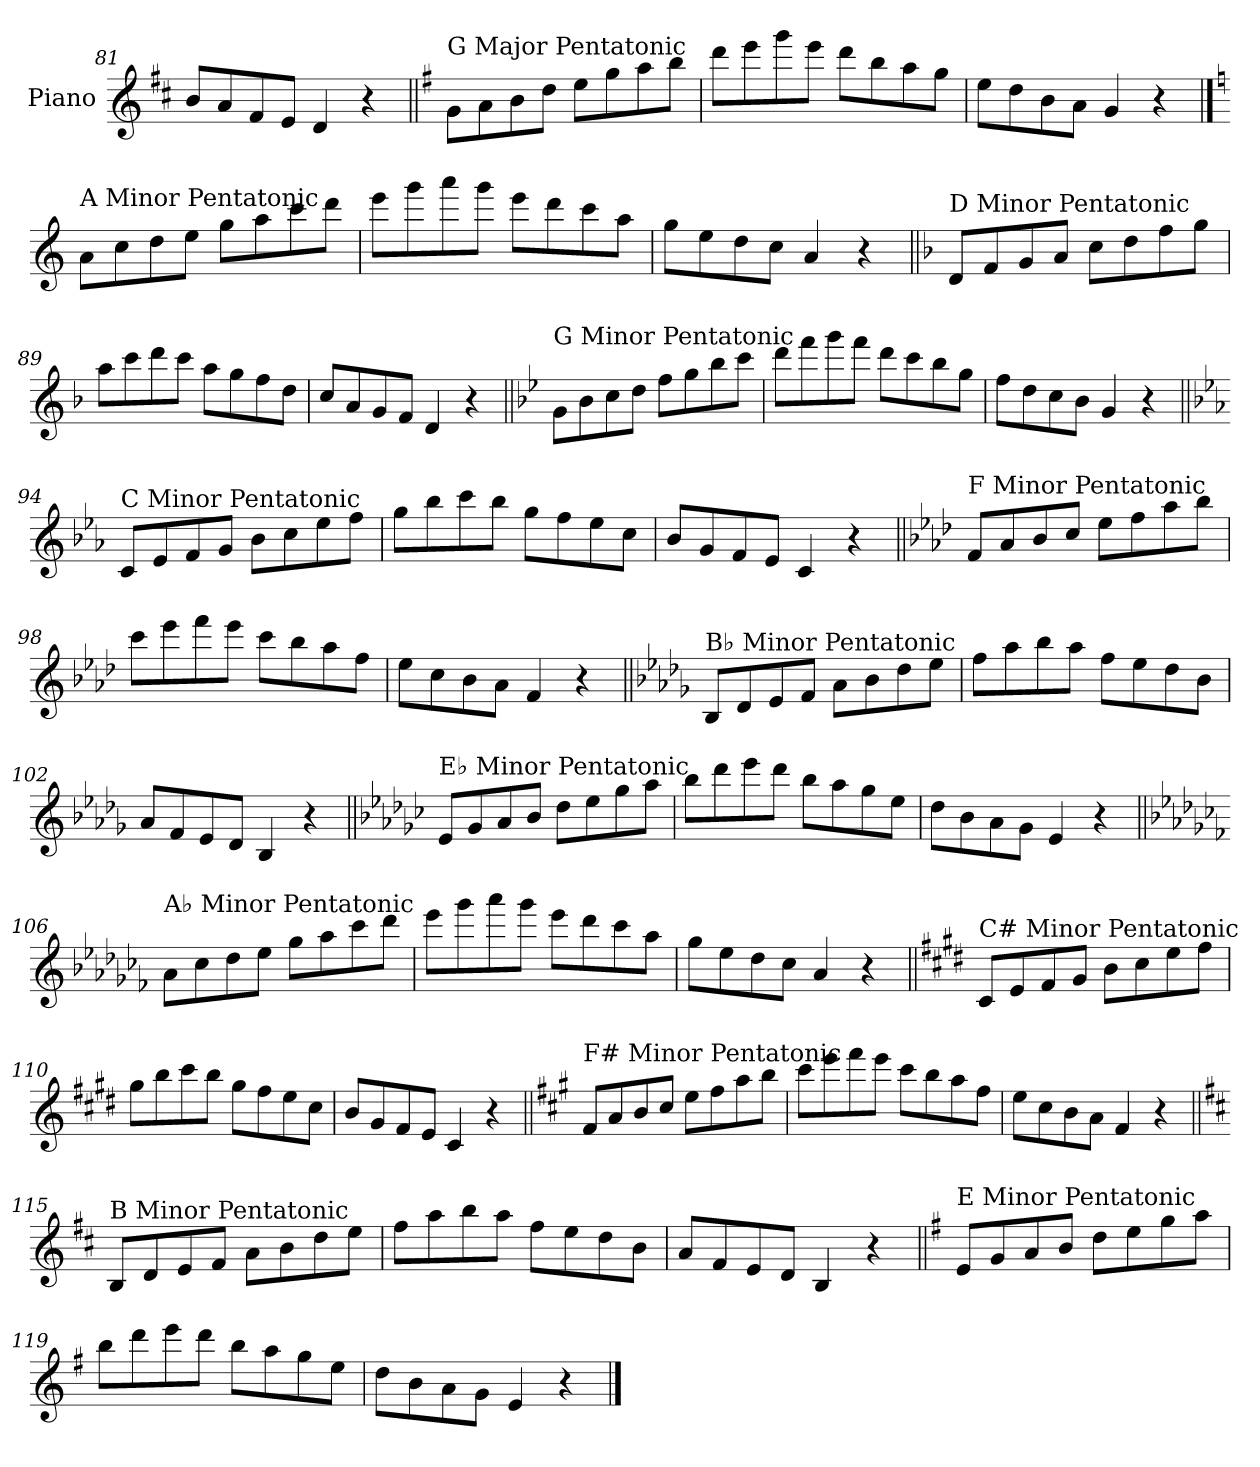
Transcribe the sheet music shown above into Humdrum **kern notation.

**kern
*part1
*staff1
*I"Piano
*I'Pno.
*clefG2
*k[f#c#]
=81
8b/L
8a/
8f#/
8e/J
4d/
4r
=82||
*k[f#]
!LO:TX:a:t=G Major Pentatonic
8g\L
8a\
8b\
8dd\J
8ee\L
8gg\
8aa\
8bb\J
=83
8ddd\L
8eee\
8ggg\
8eee\J
8ddd\L
8bb\
8aa\
8gg\J
=84
8ee\L
8dd\
8b\
8a\J
4g/
4r
!!LO:PB:g=z
==85
*k[]
!LO:TX:a:t=A Minor Pentatonic
8a\L
8cc\
8dd\
8ee\J
8gg\L
8aa\
8ccc\
8ddd\J
=86
8eee\L
8ggg\
8aaa\
8ggg\J
8eee\L
8ddd\
8ccc\
8aa\J
=87
8gg\L
8ee\
8dd\
8cc\J
4a/
4r
=88||
*k[b-]
!LO:TX:a:t=D Minor Pentatonic
8d/L
8f/
8g/
8a/J
8cc\L
8dd\
8ff\
8gg\J
=89
8aa\L
8ccc\
8ddd\
8ccc\J
8aa\L
8gg\
8ff\
8dd\J
=90
8cc/L
8a/
8g/
8f/J
4d/
4r
!!LO:LB:g=z
=91||
*k[b-e-]
!LO:TX:a:t=G Minor Pentatonic
8g\L
8b-\
8cc\
8dd\J
8ff\L
8gg\
8bb-\
8ccc\J
=92
8ddd\L
8fff\
8ggg\
8fff\J
8ddd\L
8ccc\
8bb-\
8gg\J
=93
8ff\L
8dd\
8cc\
8b-\J
4g/
4r
=94||
*k[b-e-a-]
!LO:TX:a:t=C Minor Pentatonic
8c/L
8e-/
8f/
8g/J
8b-\L
8cc\
8ee-\
8ff\J
=95
8gg\L
8bb-\
8ccc\
8bb-\J
8gg\L
8ff\
8ee-\
8cc\J
=96
8b-/L
8g/
8f/
8e-/J
4c/
4r
!!LO:LB:g=z
=97||
*k[b-e-a-d-]
!LO:TX:a:t=F Minor Pentatonic
8f/L
8a-/
8b-/
8cc/J
8ee-\L
8ff\
8aa-\
8bb-\J
=98
8ccc\L
8eee-\
8fff\
8eee-\J
8ccc\L
8bb-\
8aa-\
8ff\J
=99
8ee-\L
8cc\
8b-\
8a-\J
4f/
4r
=100||
*k[b-e-a-d-g-]
!LO:TX:a:t=B♭ Minor Pentatonic
8B-/L
8d-/
8e-/
8f/J
8a-\L
8b-\
8dd-\
8ee-\J
=101
8ff\L
8aa-\
8bb-\
8aa-\J
8ff\L
8ee-\
8dd-\
8b-\J
=102
8a-/L
8f/
8e-/
8d-/J
4B-/
4r
!!LO:LB:g=z
=103||
*k[b-e-a-d-g-c-]
!LO:TX:a:t=E♭ Minor Pentatonic
8e-/L
8g-/
8a-/
8b-/J
8dd-\L
8ee-\
8gg-\
8aa-\J
=104
8bb-\L
8ddd-\
8eee-\
8ddd-\J
8bb-\L
8aa-\
8gg-\
8ee-\J
=105
8dd-\L
8b-\
8a-\
8g-\J
4e-/
4r
=106||
*k[b-e-a-d-g-c-f-]
!LO:TX:a:t=A♭ Minor Pentatonic
8a-\L
8cc-\
8dd-\
8ee-\J
8gg-\L
8aa-\
8ccc-\
8ddd-\J
=107
8eee-\L
8ggg-\
8aaa-\
8ggg-\J
8eee-\L
8ddd-\
8ccc-\
8aa-\J
=108
8gg-\L
8ee-\
8dd-\
8cc-\J
4a-/
4r
!!LO:LB:g=z
=109||
*k[f#c#g#d#]
!LO:TX:a:t=C# Minor Pentatonic
8c#/L
8e/
8f#/
8g#/J
8b\L
8cc#\
8ee\
8ff#\J
=110
8gg#\L
8bb\
8ccc#\
8bb\J
8gg#\L
8ff#\
8ee\
8cc#\J
=111
8b/L
8g#/
8f#/
8e/J
4c#/
4r
=112||
*k[f#c#g#]
!LO:TX:a:t=F# Minor Pentatonic
8f#/L
8a/
8b/
8cc#/J
8ee\L
8ff#\
8aa\
8bb\J
=113
8ccc#\L
8eee\
8fff#\
8eee\J
8ccc#\L
8bb\
8aa\
8ff#\J
=114
8ee\L
8cc#\
8b\
8a\J
4f#/
4r
!!LO:LB:g=z
=115||
*k[f#c#]
!LO:TX:a:t=B Minor Pentatonic
8B/L
8d/
8e/
8f#/J
8a\L
8b\
8dd\
8ee\J
=116
8ff#\L
8aa\
8bb\
8aa\J
8ff#\L
8ee\
8dd\
8b\J
=117
8a/L
8f#/
8e/
8d/J
4B/
4r
=118||
*k[f#]
!LO:TX:a:t=E Minor Pentatonic
8e/L
8g/
8a/
8b/J
8dd\L
8ee\
8gg\
8aa\J
=119
8bb\L
8ddd\
8eee\
8ddd\J
8bb\L
8aa\
8gg\
8ee\J
=120
8dd\L
8b\
8a\
8g\J
4e/
4r
==
*-
